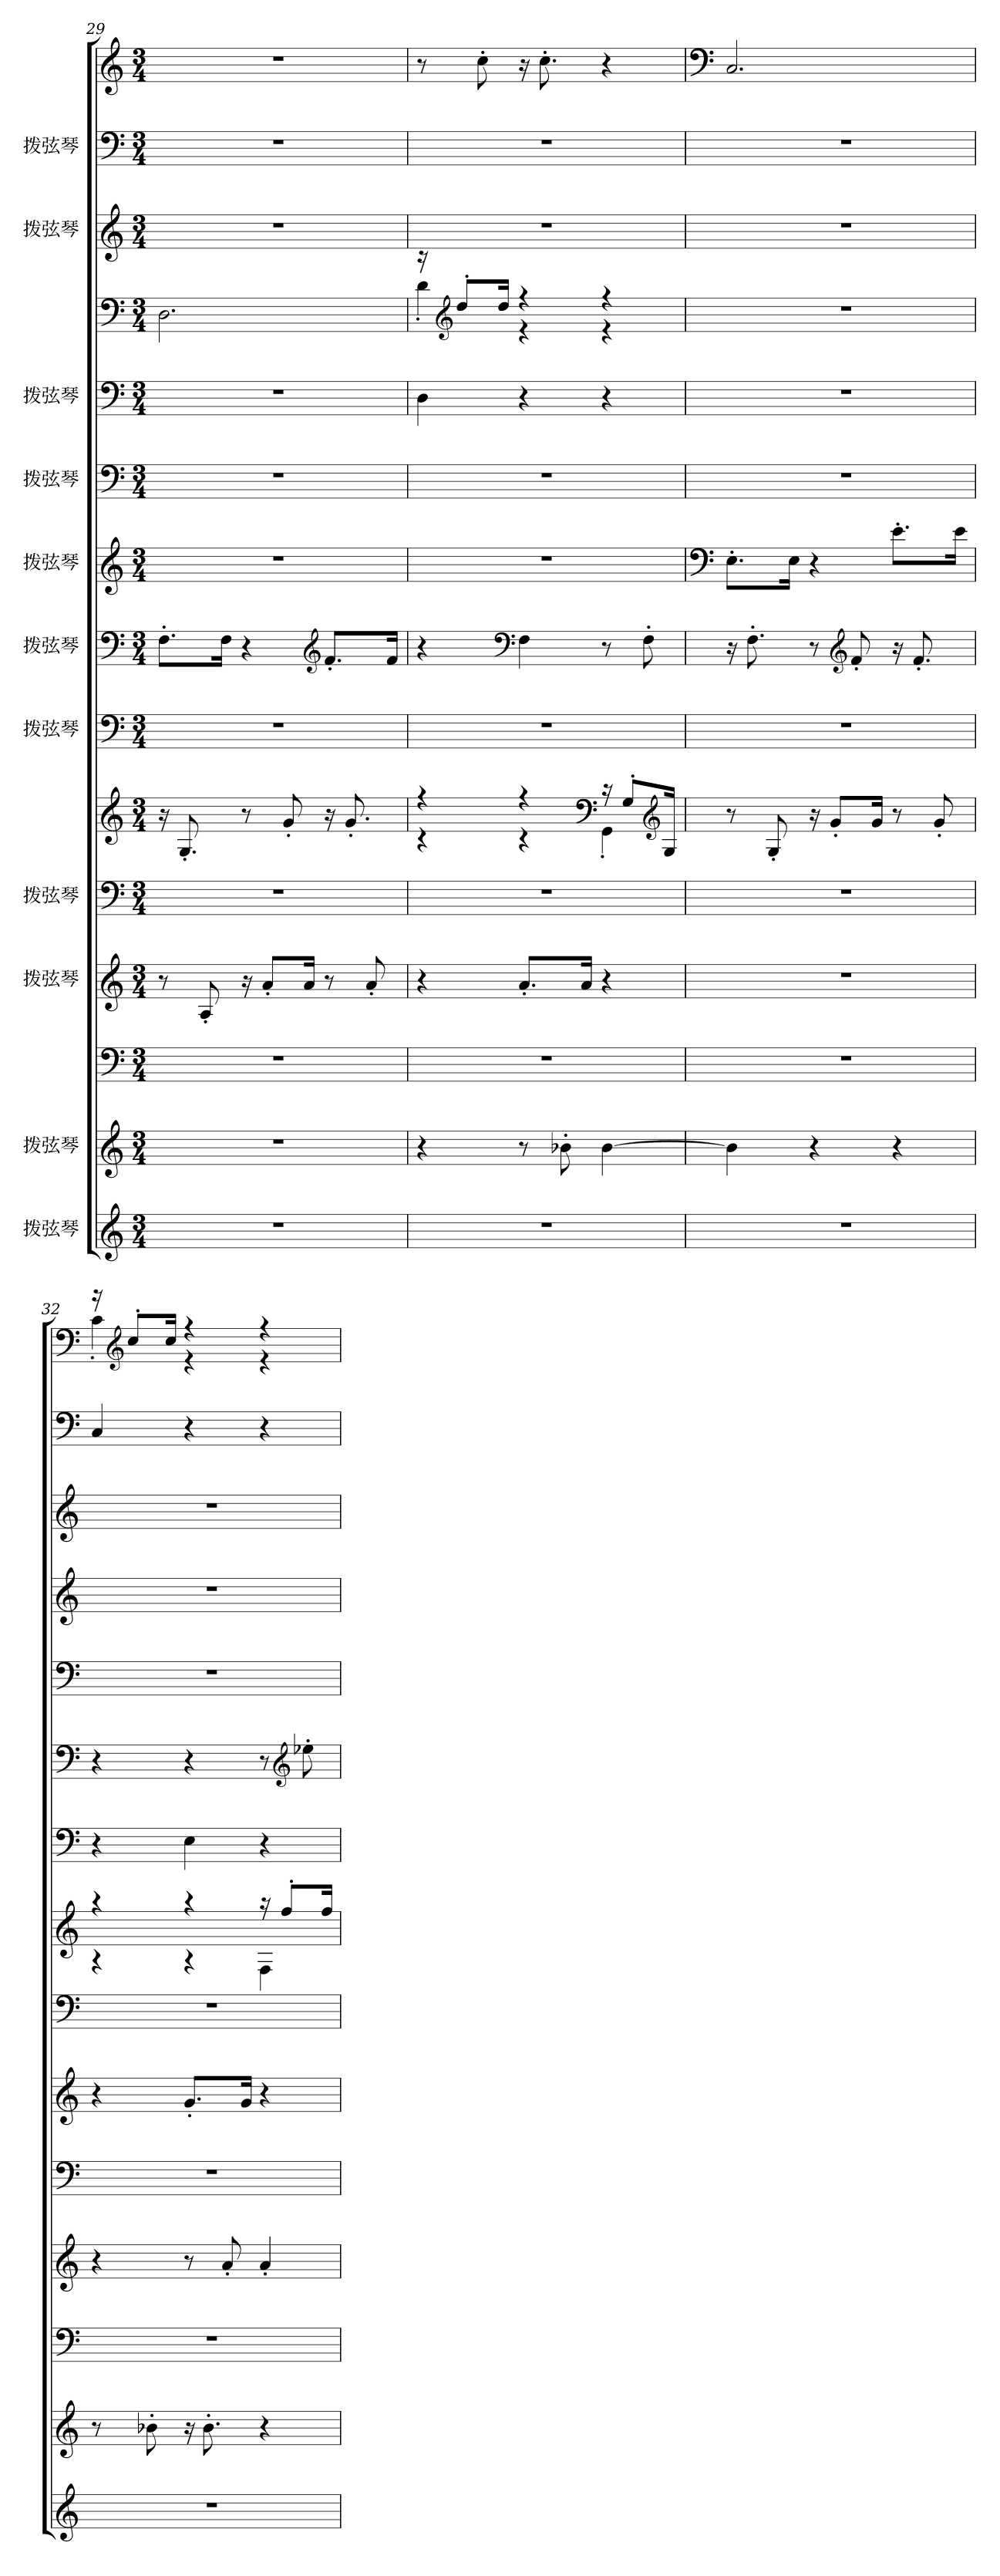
**kern	**kern	**kern	**kern	**kern	**kern	**kern	**kern	**kern	**kern	**kern	**kern	**kern	**kern	**kern
*part11	*part10	*part10	*part9	*part8	*part8	*part7	*part6	*part5	*part4	*part3	*part3	*part2	*part1	*part1
*staff15	*staff14	*staff13	*staff12	*staff11	*staff10	*staff9	*staff8	*staff7	*staff6	*staff5	*staff4	*staff3	*staff2	*staff1
*I"拨弦琴	*I"拨弦琴	*	*I"拨弦琴	*I"拨弦琴	*	*I"拨弦琴	*I"拨弦琴	*I"拨弦琴	*I"拨弦琴	*I"拨弦琴	*	*I"拨弦琴	*I"拨弦琴	*
*clefG2	*clefG2	*clefF4	*clefG2	*clefF4	*clefG2	*clefF4	*clefF4	*clefG2	*clefF4	*clefF4	*clefF4	*clefG2	*clefF4	*clefG2
*k[]	*k[]	*k[]	*k[]	*k[]	*k[]	*k[]	*k[]	*k[]	*k[]	*k[]	*k[]	*k[]	*k[]	*k[]
*M3/4	*M3/4	*M3/4	*M3/4	*M3/4	*M3/4	*M3/4	*M3/4	*M3/4	*M3/4	*M3/4	*M3/4	*M3/4	*M3/4	*M3/4
=29	=29	=29	=29	=29	=29	=29	=29	=29	=29	=29	=29	=29	=29	=29
2.r	2.r	2.r	8r	2.r	16r	2.r	8.F'\L	2.r	2.r	2.r	2.D\	2.r	2.r	2.r
.	.	.	.	.	8.G'/	.	.	.	.	.	.	.	.	.
.	.	.	8A'/	.	.	.	.	.	.	.	.	.	.	.
.	.	.	.	.	.	.	16F\Jk	.	.	.	.	.	.	.
.	.	.	16r	.	8r	.	4r	.	.	.	.	.	.	.
.	.	.	8a'/L	.	.	.	.	.	.	.	.	.	.	.
.	.	.	.	.	8g'/	.	.	.	.	.	.	.	.	.
.	.	.	16a/Jk	.	.	.	.	.	.	.	.	.	.	.
*	*	*	*	*	*	*	*clefG2	*	*	*	*	*	*	*
.	.	.	8r	.	16r	.	8.f'/L	.	.	.	.	.	.	.
.	.	.	.	.	8.g'/	.	.	.	.	.	.	.	.	.
.	.	.	8a'/	.	.	.	.	.	.	.	.	.	.	.
.	.	.	.	.	.	.	16f/Jk	.	.	.	.	.	.	.
!!LO:PB:g=z
=30	=30	=30	=30	=30	=30	=30	=30	=30	=30	=30	=30	=30	=30	=30
*	*	*	*	*	*^	*	*	*	*	*	*^	*	*	*
2.r	4r	2.r	4r	2.r	4r	4r	2.r	4r	2.r	2.r	4D\	16r	4d'\	2.r	2.r	8r
*	*	*	*	*	*	*	*	*	*	*	*	*clefG2	*	*	*	*
.	.	.	.	.	.	.	.	.	.	.	.	8dd'/L	.	.	.	.
.	.	.	.	.	.	.	.	.	.	.	.	.	.	.	.	8cc'\
.	.	.	.	.	.	.	.	.	.	.	.	16dd/Jk	.	.	.	.
*	*	*	*	*	*	*	*	*clefF4	*	*	*	*	*	*	*	*
.	8r	.	8.a'/L	.	4r	4r	.	4F\	.	.	4r	4r	4r	.	.	16r
.	.	.	.	.	.	.	.	.	.	.	.	.	.	.	.	8.cc'\
.	8b-X'\	.	.	.	.	.	.	.	.	.	.	.	.	.	.	.
.	.	.	16a/Jk	.	.	.	.	.	.	.	.	.	.	.	.	.
*	*	*	*	*	*clefF4	*	*	*	*	*	*	*	*	*	*	*
.	[4b-\	.	4r	.	16r	4GG'\	.	8r	.	.	4r	4r	4r	.	.	4r
.	.	.	.	.	8G'/L	.	.	.	.	.	.	.	.	.	.	.
.	.	.	.	.	.	.	.	8F'\	.	.	.	.	.	.	.	.
*	*	*	*	*	*clefG2	*	*	*	*	*	*	*	*	*	*	*
.	.	.	.	.	16G/Jk	.	.	.	.	.	.	.	.	.	.	.
*	*	*	*	*	*v	*v	*	*	*	*	*	*v	*v	*	*	*
=31	=31	=31	=31	=31	=31	=31	=31	=31	=31	=31	=31	=31	=31	=31
*	*	*	*	*	*	*	*	*clefF4	*	*	*	*	*	*clefF4
2.r	4b-\]	2.r	2.r	2.r	8r	2.r	16r	8.E'\L	2.r	2.r	2.r	2.r	2.r	2.C/
.	.	.	.	.	.	.	8.F'\	.	.	.	.	.	.	.
.	.	.	.	.	8G'/	.	.	.	.	.	.	.	.	.
.	.	.	.	.	.	.	.	16E\Jk	.	.	.	.	.	.
.	4r	.	.	.	16r	.	8r	4r	.	.	.	.	.	.
.	.	.	.	.	8g'/L	.	.	.	.	.	.	.	.	.
*	*	*	*	*	*	*	*clefG2	*	*	*	*	*	*	*
.	.	.	.	.	.	.	8f'/	.	.	.	.	.	.	.
.	.	.	.	.	16g/Jk	.	.	.	.	.	.	.	.	.
.	4r	.	.	.	8r	.	16r	8.e'\L	.	.	.	.	.	.
.	.	.	.	.	.	.	8.f'/	.	.	.	.	.	.	.
.	.	.	.	.	8g'/	.	.	.	.	.	.	.	.	.
.	.	.	.	.	.	.	.	16e\Jk	.	.	.	.	.	.
=32	=32	=32	=32	=32	=32	=32	=32	=32	=32	=32	=32	=32	=32	=32
*	*	*	*	*	*	*	*^	*	*	*	*	*	*	*^
2.r	8r	2.r	4r	2.r	4r	2.r	4r	4r	4r	4r	2.r	2.r	2.r	4C/	16r	4c'\
*	*	*	*	*	*	*	*	*	*	*	*	*	*	*	*clefG2	*
.	.	.	.	.	.	.	.	.	.	.	.	.	.	.	8cc'/L	.
.	8b-X'\	.	.	.	.	.	.	.	.	.	.	.	.	.	.	.
.	.	.	.	.	.	.	.	.	.	.	.	.	.	.	16cc/Jk	.
.	16r	.	8r	.	8.g'/L	.	4r	4r	4E\	4r	.	.	.	4r	4r	4r
.	8.b-'\	.	.	.	.	.	.	.	.	.	.	.	.	.	.	.
.	.	.	8a'/	.	.	.	.	.	.	.	.	.	.	.	.	.
.	.	.	.	.	16g/Jk	.	.	.	.	.	.	.	.	.	.	.
.	4r	.	4a'/	.	4r	.	16r	4F\	4r	8r	.	.	.	4r	4r	4r
.	.	.	.	.	.	.	8ff'/L	.	.	.	.	.	.	.	.	.
*	*	*	*	*	*	*	*	*	*	*clefG2	*	*	*	*	*	*
.	.	.	.	.	.	.	.	.	.	8ee-X'\	.	.	.	.	.	.
.	.	.	.	.	.	.	16ff/Jk	.	.	.	.	.	.	.	.	.
*	*	*	*	*	*	*	*v	*v	*	*	*	*	*	*	*v	*v
=	=	=	=	=	=	=	=	=	=	=	=	=	=	=
*-	*-	*-	*-	*-	*-	*-	*-	*-	*-	*-	*-	*-	*-	*-
